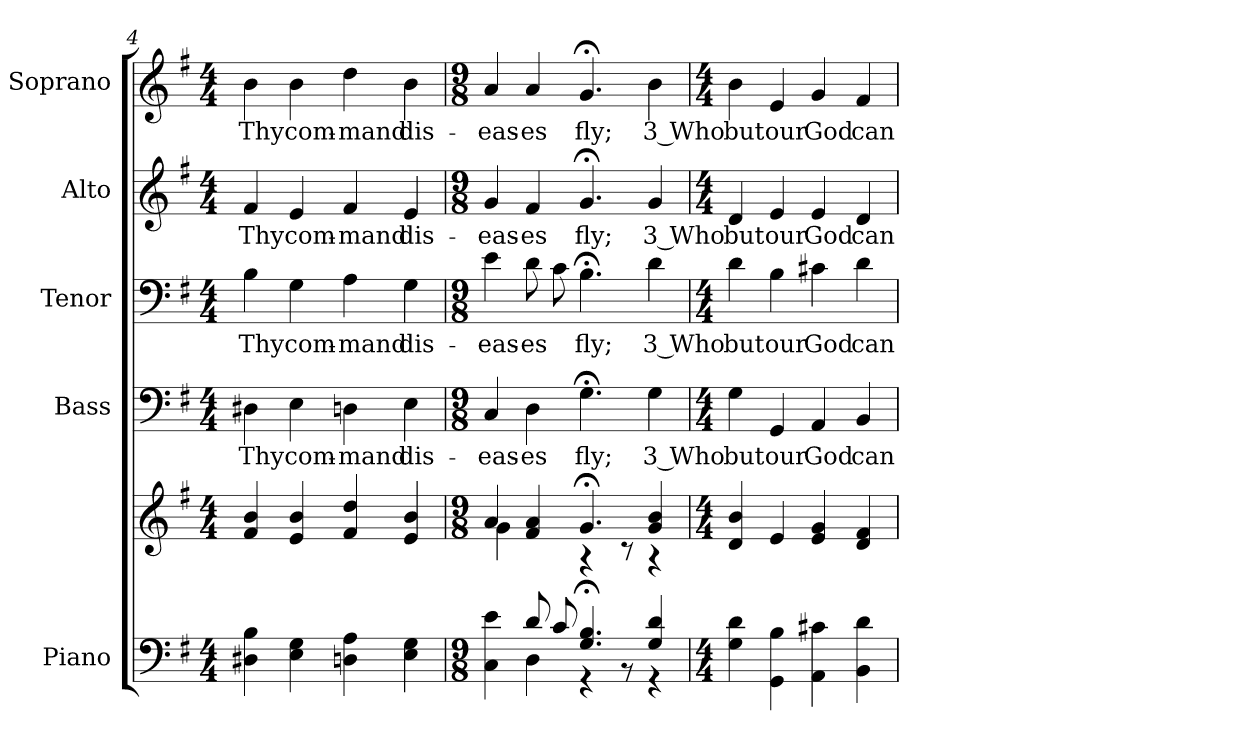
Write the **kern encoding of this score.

**kern	**kern	**kern	**text	**kern	**text	**kern	**text	**kern	**text
*part5	*part5	*part4	*part4	*part3	*part3	*part2	*part2	*part1	*part1
*staff6	*staff5	*staff4	*staff4	*staff3	*staff3	*staff2	*staff2	*staff1	*staff1
*I"Piano	*	*I"Bass	*	*I"Tenor	*	*I"Alto	*	*I"Soprano	*
*I'Pno.	*	*I'B.	*	*I'T.	*	*I'A.	*	*I'S.	*
!!LO:PB:g=z
*clefF4	*clefG2	*clefF4	*	*clefF4	*	*clefG2	*	*clefG2	*
*k[f#]	*k[f#]	*k[f#]	*	*k[f#]	*	*k[f#]	*	*k[f#]	*
*G:	*G:	*G:	*	*G:	*	*G:	*	*G:	*
*M4/4	*M4/4	*M4/4	*	*M4/4	*	*M4/4	*	*M4/4	*
=4	=4	=4	=4	=4	=4	=4	=4	=4	=4
!	!	!	!LO:LY:b:color=#000000	!	!	!	!	!	!
!	!	!	!	!	!LO:LY:b:color=#000000	!	!	!	!
!	!	!	!	!	!	!	!LO:LY:b:color=#000000	!	!
!	!	!	!	!	!	!	!	!	!LO:LY:b:color=#000000
4D#Xi\ 4Bi	4f#i/ 4bi	4D#Xi\	Thy	4Bi\	Thy	4f#i/	Thy	4bi\	Thy
!	!	!	!LO:LY:b:color=#000000	!	!	!	!	!	!
!	!	!	!	!	!LO:LY:b:color=#000000	!	!	!	!
!	!	!	!	!	!	!	!LO:LY:b:color=#000000	!	!
!	!	!	!	!	!	!	!	!	!LO:LY:b:color=#000000
4Ei\ 4Gi	4ei/ 4bi	4Ei\	com-	4Gi\	com-	4ei/	com-	4bi\	com-
!	!	!	!LO:LY:b:color=#000000	!	!	!	!	!	!
!	!	!	!	!	!LO:LY:b:color=#000000	!	!	!	!
!	!	!	!	!	!	!	!LO:LY:b:color=#000000	!	!
!	!	!	!	!	!	!	!	!	!LO:LY:b:color=#000000
4Dni\ 4Ai	4f#i/ 4ddi	4Dni\	-mand	4Ai\	-mand	4f#i/	-mand	4ddi\	-mand
!	!	!	!LO:LY:b:color=#000000	!	!	!	!	!	!
!	!	!	!	!	!LO:LY:b:color=#000000	!	!	!	!
!	!	!	!	!	!	!	!LO:LY:b:color=#000000	!	!
!	!	!	!	!	!	!	!	!	!LO:LY:b:color=#000000
4Ei\ 4Gi	4ei/ 4bi	4Ei\	dis-	4Gi\	dis-	4ei/	dis-	4bi\	dis-
=5	=5	=5	=5	=5	=5	=5	=5	=5	=5
*M9/8	*M9/8	*M9/8	*	*M9/8	*	*M9/8	*	*M9/8	*
*^	*^	*	*	*	*	*	*	*	*
!	!	!	!	!	!LO:LY:b:color=#000000	!	!	!	!	!	!
!	!	!	!	!	!	!	!LO:LY:b:color=#000000	!	!	!	!
!	!	!	!	!	!	!	!	!	!LO:LY:b:color=#000000	!	!
!	!	!	!	!	!	!	!	!	!	!	!LO:LY:b:color=#000000
4Ci\ 4ei	4ryy	4ai/	4gi\	4Ci/	-eas-	4ei\	-eas-	4gi/	-eas-	4ai/	-eas-
!	!	!	!	!	!LO:LY:b:color=#000000	!	!	!	!	!	!
!	!	!	!	!	!	!	!LO:LY:b:color=#000000	!	!	!	!
!	!	!	!	!	!	!	!	!	!LO:LY:b:color=#000000	!	!
!	!	!	!	!	!	!	!	!	!	!	!LO:LY:b:color=#000000
8di/	4Di\	4f#i/ 4ai	4ryy	4Di\	-es	8di\	-es	4f#i/	-es	4ai/	-es
8ci/	.	.	.	.	.	8ci\	.	.	.	.	.
!	!	!	!	!	!LO:LY:b:color=#000000	!	!	!	!	!	!
!	!	!	!	!	!	!	!LO:LY:b:color=#000000	!	!	!	!
!	!	!	!	!	!	!	!	!	!LO:LY:b:color=#000000	!	!
!	!	!	!	!	!	!	!	!	!	!	!LO:LY:b:color=#000000
4.Gi/; 4.Bi;	4r	4.g;i/	4r	4.G;i\	fly;	4.B;i\	fly;	4.g;i/	fly;	4.g;i/	fly;
.	8r	.	8r	.	.	.	.	.	.	.	.
!	!	!	!	!	!LO:LY:b:color=#000000	!	!	!	!	!	!
!	!	!	!	!	!	!	!LO:LY:b:color=#000000	!	!	!	!
!	!	!	!	!	!	!	!	!	!LO:LY:b:color=#000000	!	!
!	!	!	!	!	!	!	!	!	!	!	!LO:LY:b:color=#000000
4Gi/ 4di	4r	4gi/ 4bi	4r	4Gi\	3 Who	4di\	3 Who	4gi/	3 Who	4bi\	3 Who
*v	*v	*	*	*	*	*	*	*	*	*	*
*	*v	*v	*	*	*	*	*	*	*	*
=6	=6	=6	=6	=6	=6	=6	=6	=6	=6
*M4/4	*M4/4	*M4/4	*	*M4/4	*	*M4/4	*	*M4/4	*
*^	*^	*	*	*	*	*	*	*	*
!	!	!	!	!	!LO:LY:b:color=#000000	!	!	!	!	!	!
*v	*v	*	*	*	*	*	*	*	*	*	*
*	*v	*v	*	*	*	*	*	*	*	*
*^	*^	*	*	*	*	*	*	*	*
!	!	!	!	!	!	!	!LO:LY:b:color=#000000	!	!	!	!
*v	*v	*	*	*	*	*	*	*	*	*	*
*	*v	*v	*	*	*	*	*	*	*	*
*^	*^	*	*	*	*	*	*	*	*
!	!	!	!	!	!	!	!	!	!LO:LY:b:color=#000000	!	!
*v	*v	*	*	*	*	*	*	*	*	*	*
*	*v	*v	*	*	*	*	*	*	*	*
*^	*^	*	*	*	*	*	*	*	*
!	!	!	!	!	!	!	!	!	!	!	!LO:LY:b:color=#000000
*v	*v	*	*	*	*	*	*	*	*	*	*
*	*v	*v	*	*	*	*	*	*	*	*
4Gi\ 4di	4di/ 4bi	4Gi\	but	4di\	but	4di/	but	4bi\	but
!	!	!	!LO:LY:b:color=#000000	!	!	!	!	!	!
!	!	!	!	!	!LO:LY:b:color=#000000	!	!	!	!
!	!	!	!	!	!	!	!LO:LY:b:color=#000000	!	!
!	!	!	!	!	!	!	!	!	!LO:LY:b:color=#000000
4GGi\ 4Bi	4ei/	4GGi/	our	4Bi\	our	4ei/	our	4ei/	our
!	!	!	!LO:LY:b:color=#000000	!	!	!	!	!	!
!	!	!	!	!	!LO:LY:b:color=#000000	!	!	!	!
!	!	!	!	!	!	!	!LO:LY:b:color=#000000	!	!
!	!	!	!	!	!	!	!	!	!LO:LY:b:color=#000000
4AAi\ 4c#Xi	4ei/ 4gi	4AAi/	God	4c#Xi\	God	4ei/	God	4gi/	God
!	!	!	!LO:LY:b:color=#000000	!	!	!	!	!	!
!	!	!	!	!	!LO:LY:b:color=#000000	!	!	!	!
!	!	!	!	!	!	!	!LO:LY:b:color=#000000	!	!
!	!	!	!	!	!	!	!	!	!LO:LY:b:color=#000000
4BBi\ 4di	4di/ 4f#i	4BBi/	can	4di\	can	4di/	can	4f#i/	can
=	=	=	=	=	=	=	=	=	=
*-	*-	*-	*-	*-	*-	*-	*-	*-	*-
